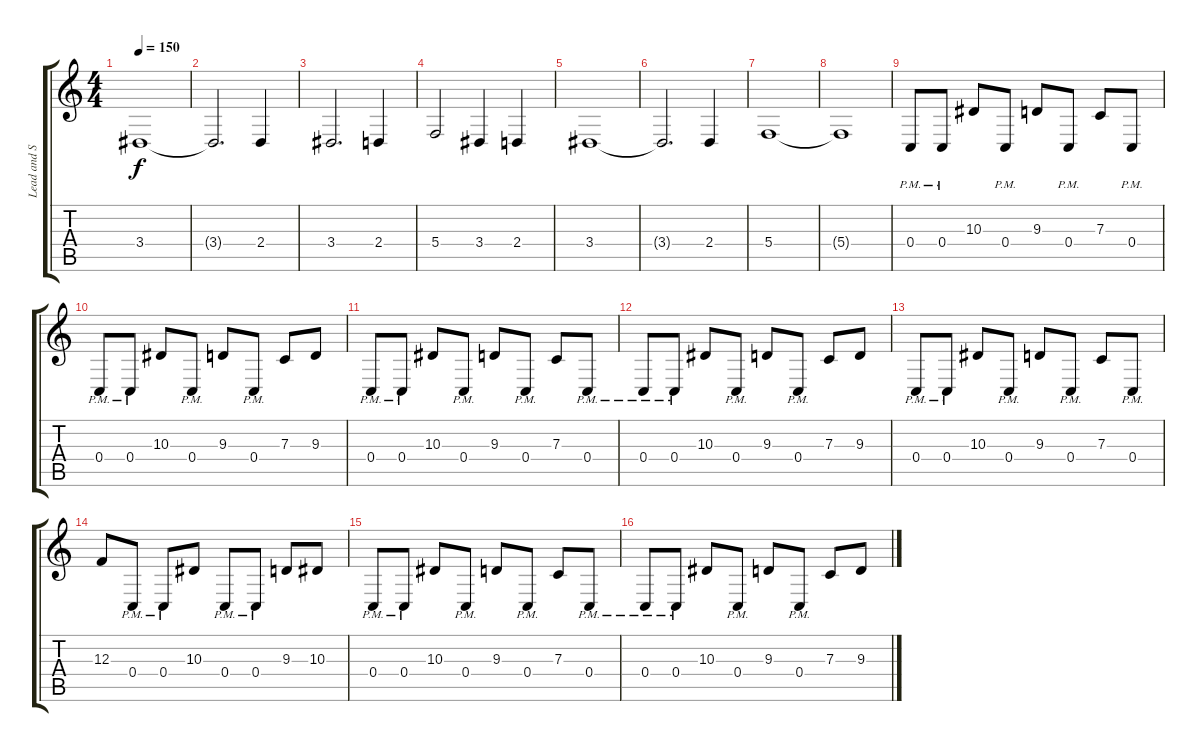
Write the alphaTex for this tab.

\track ("Lead and Synth" "Lead and S") {instrument tremolostrings}
\staff {score tabs}
\tuning (D4 A3 F3 C3 G2 C2) {hide}
\ts (4 4)
\tempo 150
\clef g2
\ks c
3.4.1{dy f} |
3.4{t}.2{d} 2.4.4 |
3.4.2{d} 2.4.4 |
5.4.2 3.4.4 2.4.4 |
3.4.1 |
3.4{t}.2{d} 2.4.4 |
5.4.1 |
5.4{t}.1 |
0.4{pm}.8{instrument distortionguitar} 0.4{pm}.8 10.3.8 0.4{pm}.8 9.3.8 0.4{pm}.8 7.3.8 0.4{pm}.8 |
0.4{pm}.8 0.4{pm}.8 10.3.8 0.4{pm}.8 9.3.8 0.4{pm}.8 7.3.8 9.3.8 |
0.4{pm}.8{instrument distortionguitar} 0.4{pm}.8 10.3.8 0.4{pm}.8 9.3.8 0.4{pm}.8 7.3.8 0.4{pm}.8 |
0.4{pm}.8 0.4{pm}.8 10.3.8 0.4{pm}.8 9.3.8 0.4{pm}.8 7.3.8 9.3.8 |
0.4{pm}.8 0.4{pm}.8 10.3.8 0.4{pm}.8 9.3.8 0.4{pm}.8 7.3.8 0.4{pm}.8 |
12.3.8 0.4{pm}.8 0.4{pm}.8 10.3.8 0.4{pm}.8 0.4{pm}.8 9.3.8 10.3.8 |
0.4{pm}.8{instrument distortionguitar} 0.4{pm}.8 10.3.8 0.4{pm}.8 9.3.8 0.4{pm}.8 7.3.8 0.4{pm}.8 |
0.4{pm}.8 0.4{pm}.8 10.3.8 0.4{pm}.8 9.3.8 0.4{pm}.8 7.3.8 9.3.8
